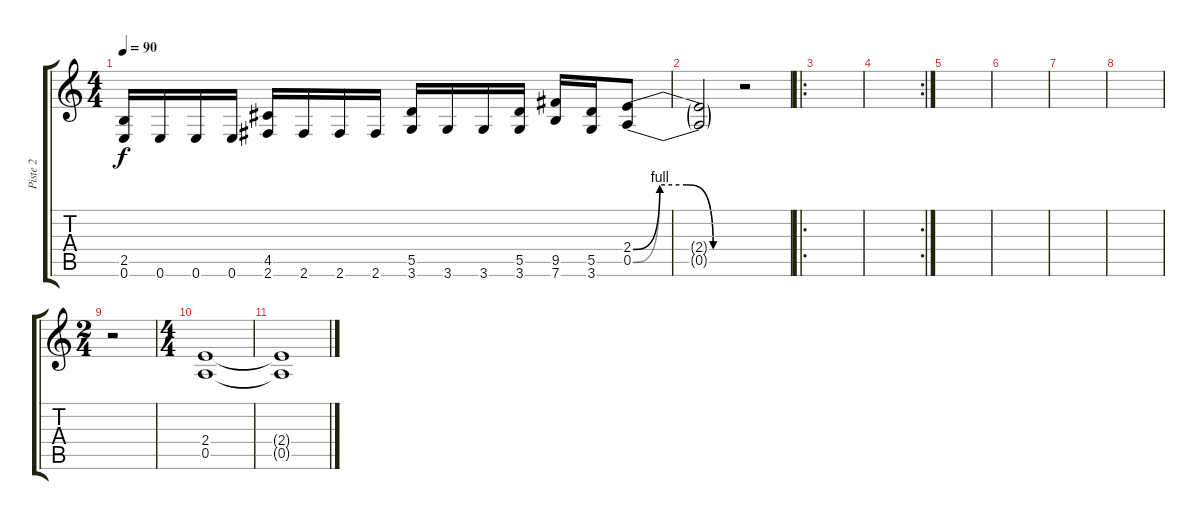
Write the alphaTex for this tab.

\track ("Piste 2" "Piste 2") {instrument overdrivenguitar}
\staff {score tabs}
\tuning (E4 B3 G3 D3 A2 E2) {hide}
\ts (4 4)
\tempo 90
\clef g2
\ks c
(2.5 0.6).16{dy f} 0.6.16 0.6.16 0.6.16 (4.5 2.6).16 2.6.16 2.6.16 2.6.16 (5.5 3.6).16 3.6.16 3.6.16 (5.5 3.6).16 (9.5 7.6).16 (5.5 3.6).16 (2.4{be (custom 0 0 15 4 30 4 45 0 60 0)} 0.5{be (custom 0 0 15 4 30 4 45 0 60 0)}).8 |
(2.4{t} 0.5{t}).2 r.2 |
\ro
|
\rc 2
|
|
|
|
|
\ts (2 4)
r.2 |
\ts (4 4)
(2.4 0.5).1{volume 4} |
(2.4{t} 0.5{t}).1
